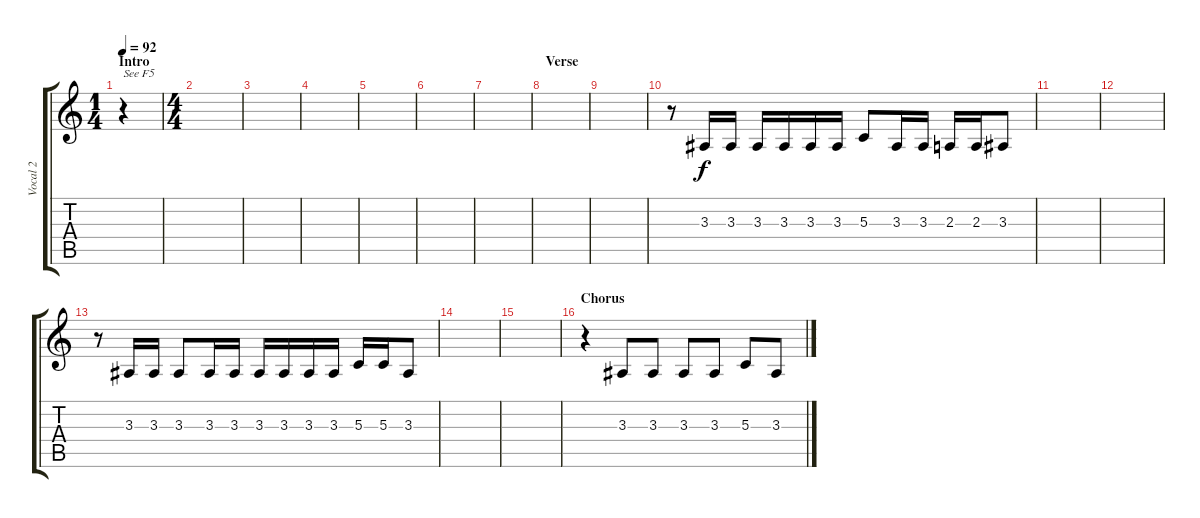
\track ("Vocal 2" "Vocal 2") {instrument sopranosax}
\staff {score tabs}
\tuning (E4 B3 G3 D3 A2 E2) {hide}
\ts (1 4)
\section ("" "Intro")
\tempo 92
\clef g2
\ks c
r.4{txt "See F5" dy f instrument sopranosax} |
\ts (4 4)
|
|
|
|
|
|
\section ("" "Verse")
|
|
r.8 3.3.16 3.3.16 3.3.16 3.3.16 3.3.16 3.3.16 5.3.8 3.3.16 3.3.16 2.3.16 2.3.16 3.3.8 |
|
|
r.8 3.3.16 3.3.16 3.3.8 3.3.16 3.3.16 3.3.16 3.3.16 3.3.16 3.3.16 5.3.16 5.3.16 3.3.8 |
|
|
\section ("" "Chorus")
r.4 3.3.8 3.3.8 3.3.8 3.3.8 5.3.8 3.3.8
